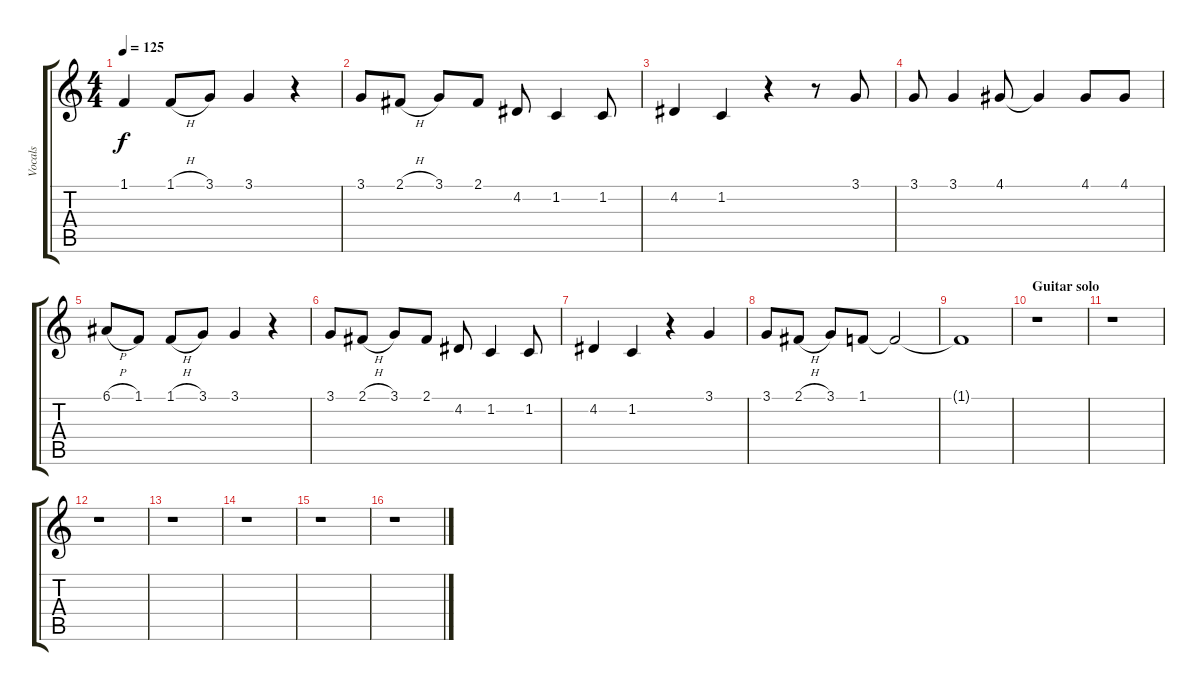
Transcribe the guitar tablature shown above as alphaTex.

\track ("Vocals" "Vocals") {instrument tenorsax}
\staff {score tabs}
\tuning (E4 B3 G3 D3 A2 E2) {hide}
\ts (4 4)
\tempo 125
\clef g2
\ks c
1.1.4{dy f} 1.1{h}.8 3.1.8 3.1.4 r.4 |
3.1.8 2.1{h}.8 3.1.8 2.1.8 4.2.8 1.2.4 1.2.8 |
4.2.4 1.2.4 r.4 r.8 3.1.8 |
3.1.8 3.1.4 4.1.8 4.1{t}.4 4.1.8 4.1.8 |
6.1{h}.8 1.1.8 1.1{h}.8 3.1.8 3.1.4 r.4 |
3.1.8 2.1{h}.8 3.1.8 2.1.8 4.2.8 1.2.4 1.2.8 |
4.2.4 1.2.4 r.4 3.1.4 |
3.1.8 2.1{h}.8 3.1.8 1.1.8 1.1{t}.2 |
1.1{t}.1 |
\section ("" "Guitar solo")
r.1 |
r.1 |
r.1 |
r.1 |
r.1 |
r.1 |
r.1
